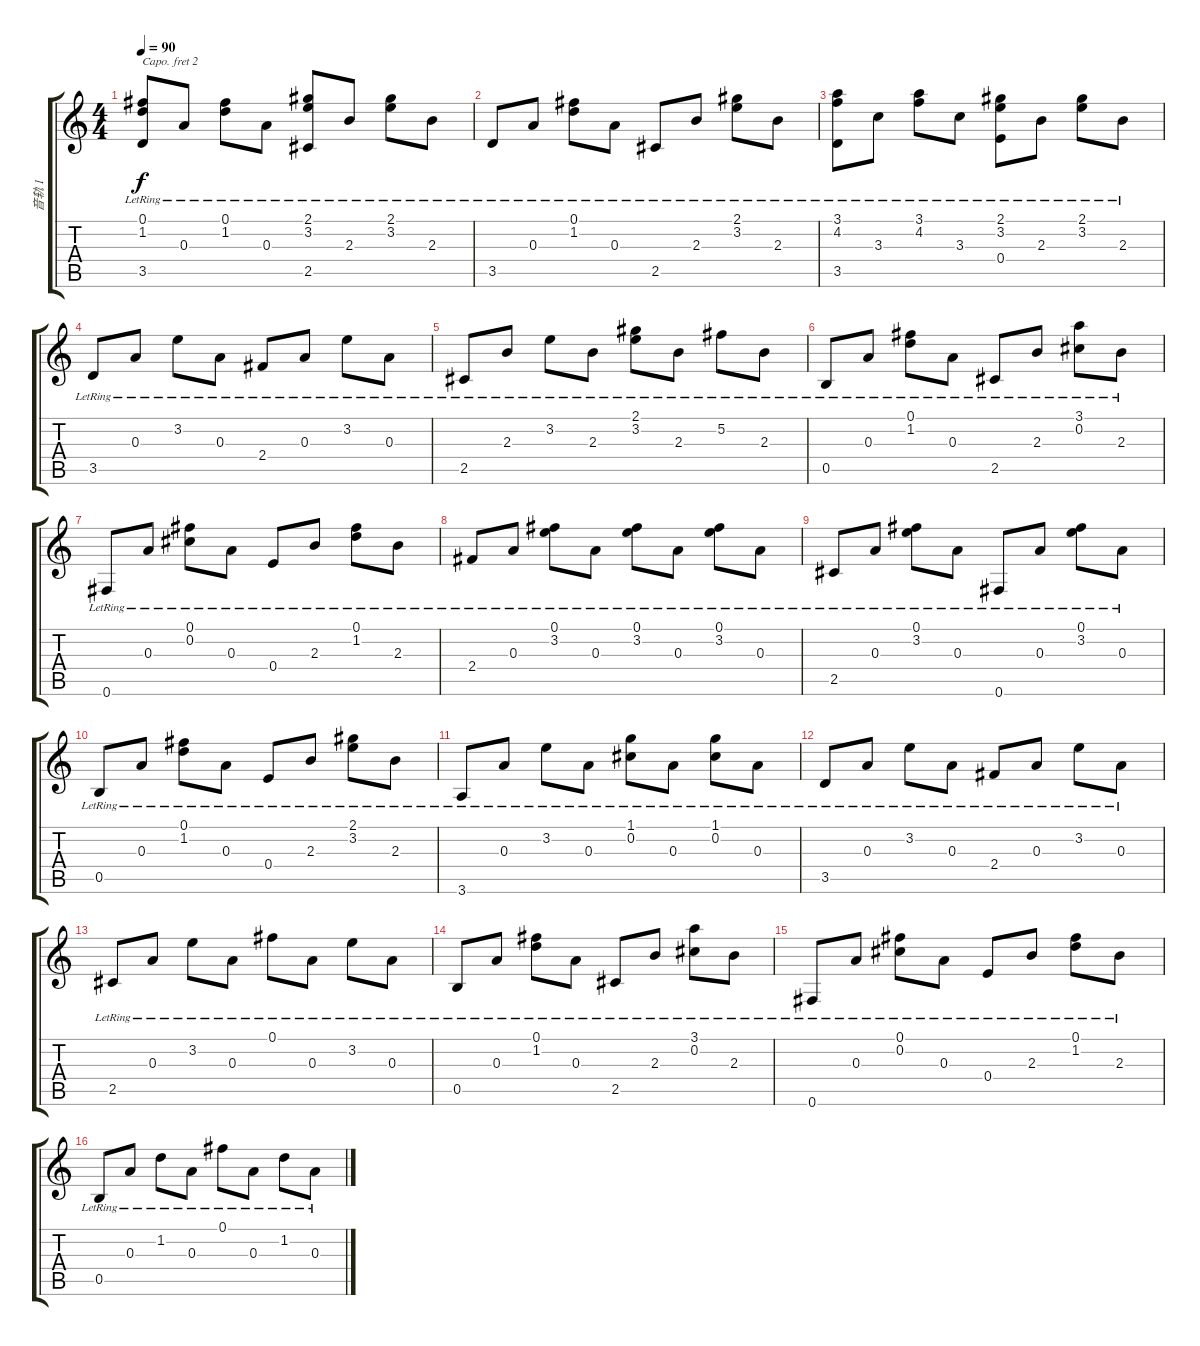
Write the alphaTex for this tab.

\track ("音轨 1" "音轨 1") {instrument acousticguitarnylon}
\staff {score tabs}
\capo 2
\tuning (E4 B3 G3 D3 A2 E2) {hide}
\ts (4 4)
\tempo 90
\clef g2
\ks c
(0.1{lr} 1.2{lr} 3.5{lr}).8{dy f} 0.3{lr}.8 (0.1{lr} 1.2{lr}).8 0.3{lr}.8 (2.1{lr} 3.2{lr} 2.5{lr}).8 2.3{lr}.8 (2.1{lr} 3.2{lr}).8 2.3{lr}.8 |
3.5{lr}.8 0.3{lr}.8 (0.1{lr} 1.2{lr}).8 0.3{lr}.8 2.5{lr}.8 2.3{lr}.8 (2.1{lr} 3.2{lr}).8 2.3{lr}.8 |
(3.1 4.2 3.5{lr}).8 3.3{lr}.8 (3.1{lr} 4.2{lr}).8 3.3{lr}.8 (2.1{lr} 3.2{lr} 0.4{lr}).8 2.3{lr}.8 (2.1{lr} 3.2{lr}).8 2.3{lr}.8 |
3.5{lr}.8 0.3{lr}.8 3.2{lr}.8 0.3{lr}.8 2.4{lr}.8 0.3{lr}.8 3.2{lr}.8 0.3{lr}.8 |
2.5{lr}.8 2.3{lr}.8 3.2{lr}.8 2.3{lr}.8 (2.1{lr} 3.2{lr}).8 2.3{lr}.8 5.2{lr}.8 2.3{lr}.8 |
0.5{lr}.8 0.3{lr}.8 (0.1{lr} 1.2{lr}).8 0.3{lr}.8 2.5{lr}.8 2.3{lr}.8 (3.1{lr} 0.2{lr}).8 2.3{lr}.8 |
0.6{lr}.8 0.3{lr}.8 (0.1{lr} 0.2{lr}).8 0.3{lr}.8 0.4{lr}.8 2.3{lr}.8 (0.1{lr} 1.2{lr}).8 2.3{lr}.8 |
2.4{lr}.8 0.3{lr}.8 (0.1{lr} 3.2{lr}).8 0.3{lr}.8 (0.1{lr} 3.2{lr}).8 0.3{lr}.8 (0.1{lr} 3.2{lr}).8 0.3{lr}.8 |
2.5{lr}.8 0.3{lr}.8 (0.1{lr} 3.2{lr}).8 0.3{lr}.8 0.6{lr}.8 0.3{lr}.8 (0.1{lr} 3.2{lr}).8 0.3{lr}.8 |
0.5{lr}.8 0.3{lr}.8 (0.1{lr} 1.2{lr}).8 0.3{lr}.8 0.4{lr}.8 2.3{lr}.8 (2.1{lr} 3.2{lr}).8 2.3{lr}.8 |
3.6{lr}.8 0.3{lr}.8 3.2{lr}.8 0.3{lr}.8 (1.1{lr} 0.2{lr}).8 0.3{lr}.8 (1.1{lr} 0.2{lr}).8 0.3{lr}.8 |
3.5{lr}.8 0.3{lr}.8 3.2{lr}.8 0.3{lr}.8 2.4{lr}.8 0.3{lr}.8 3.2{lr}.8 0.3{lr}.8 |
2.5{lr}.8 0.3{lr}.8 3.2{lr}.8 0.3{lr}.8 0.1{lr}.8 0.3{lr}.8 3.2{lr}.8 0.3{lr}.8 |
0.5{lr}.8 0.3{lr}.8 (0.1{lr} 1.2{lr}).8 0.3{lr}.8 2.5{lr}.8 2.3{lr}.8 (3.1{lr} 0.2{lr}).8 2.3{lr}.8 |
0.6{lr}.8 0.3{lr}.8 (0.1{lr} 0.2{lr}).8 0.3{lr}.8 0.4{lr}.8 2.3{lr}.8 (0.1{lr} 1.2{lr}).8 2.3{lr}.8 |
0.5{lr}.8 0.3{lr}.8 1.2{lr}.8 0.3{lr}.8 0.1{lr}.8 0.3{lr}.8 1.2{lr}.8 0.3{lr}.8
